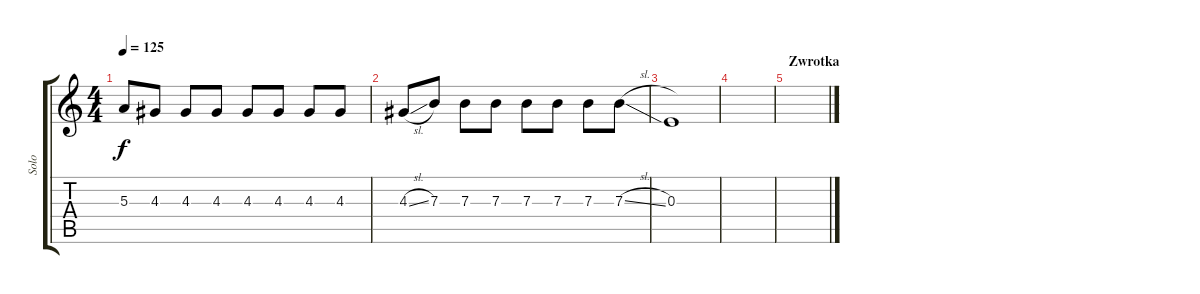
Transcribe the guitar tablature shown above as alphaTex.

\track ("Solo" "Solo") {instrument distortionguitar}
\staff {score tabs}
\tuning (Db4 Ab3 E3 B2 Gb2 Db2) {hide}
\ts (4 4)
\tempo 125
\clef g2
\ks c
5.3.8{dy f} 4.3.8 4.3.8 4.3.8 4.3.8 4.3.8 4.3.8 4.3.8 |
4.3{sl}.8 7.3.8 7.3.8 7.3.8 7.3.8 7.3.8 7.3.8 7.3{sl}.8 |
0.3.1 |
|
\section ("" "Zwrotka")
